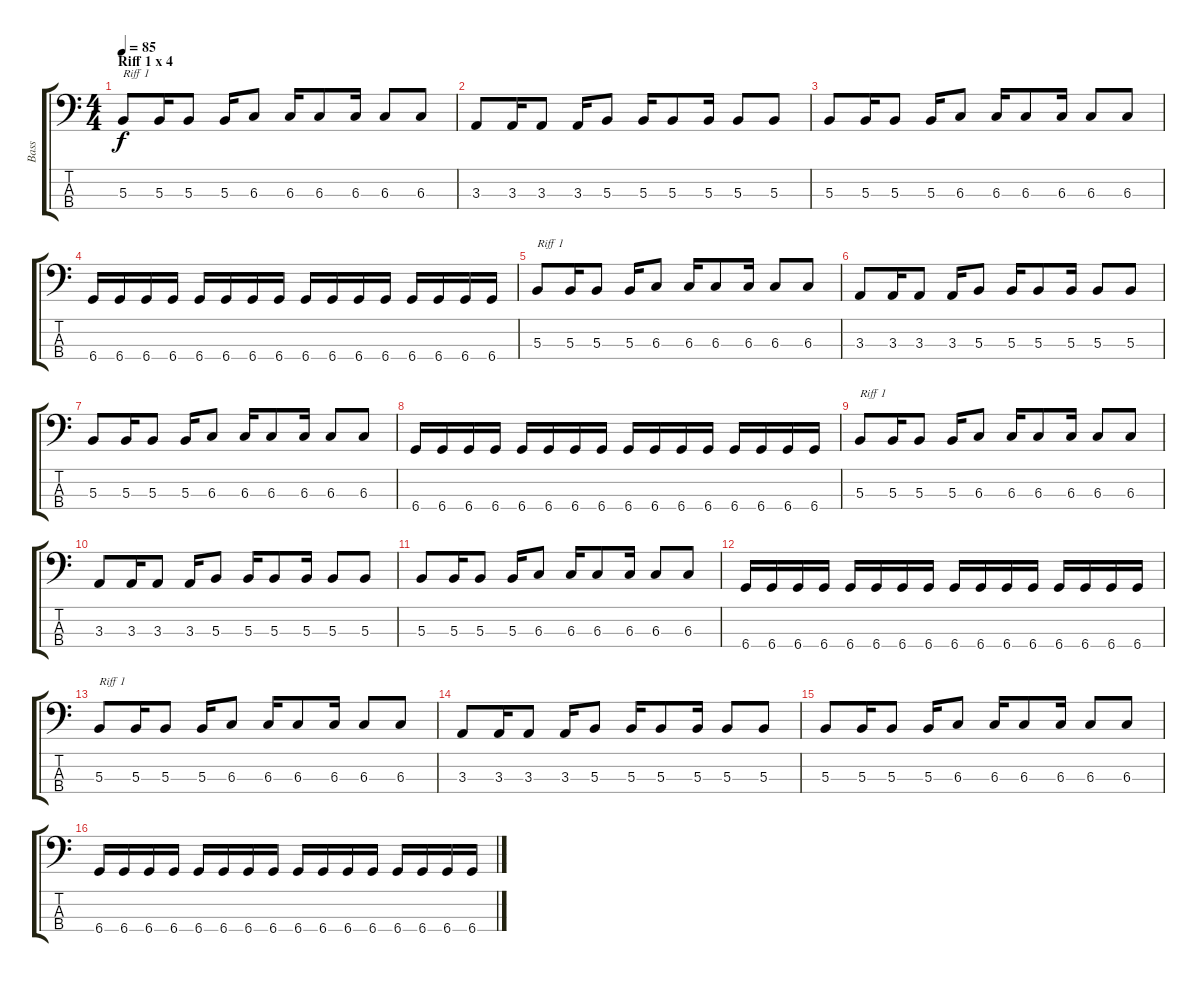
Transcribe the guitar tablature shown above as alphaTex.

\track ("Bass" "Bass") {instrument electricbassfinger}
\staff {score tabs}
\tuning (E2 B1 Gb1 Db1) {hide}
\ts (4 4)
\section ("" "Riff 1 x 4")
\tempo 85
\clef f4
\ks c
5.3.8{txt "Riff 1" dy f instrument electricbassfinger} 5.3.16 5.3.8 5.3.16 6.3.8 6.3.16 6.3.8 6.3.16 6.3.8 6.3.8 |
3.3.8 3.3.16 3.3.8 3.3.16 5.3.8 5.3.16 5.3.8 5.3.16 5.3.8 5.3.8 |
5.3.8 5.3.16 5.3.8 5.3.16 6.3.8 6.3.16 6.3.8 6.3.16 6.3.8 6.3.8 |
6.4.16 6.4.16 6.4.16 6.4.16 6.4.16 6.4.16 6.4.16 6.4.16 6.4.16 6.4.16 6.4.16 6.4.16 6.4.16 6.4.16 6.4.16 6.4.16 |
5.3.8{txt "Riff 1"} 5.3.16 5.3.8 5.3.16 6.3.8 6.3.16 6.3.8 6.3.16 6.3.8 6.3.8 |
3.3.8 3.3.16 3.3.8 3.3.16 5.3.8 5.3.16 5.3.8 5.3.16 5.3.8 5.3.8 |
5.3.8 5.3.16 5.3.8 5.3.16 6.3.8 6.3.16 6.3.8 6.3.16 6.3.8 6.3.8 |
6.4.16 6.4.16 6.4.16 6.4.16 6.4.16 6.4.16 6.4.16 6.4.16 6.4.16 6.4.16 6.4.16 6.4.16 6.4.16 6.4.16 6.4.16 6.4.16 |
5.3.8{txt "Riff 1"} 5.3.16 5.3.8 5.3.16 6.3.8 6.3.16 6.3.8 6.3.16 6.3.8 6.3.8 |
3.3.8 3.3.16 3.3.8 3.3.16 5.3.8 5.3.16 5.3.8 5.3.16 5.3.8 5.3.8 |
5.3.8 5.3.16 5.3.8 5.3.16 6.3.8 6.3.16 6.3.8 6.3.16 6.3.8 6.3.8 |
6.4.16 6.4.16 6.4.16 6.4.16 6.4.16 6.4.16 6.4.16 6.4.16 6.4.16 6.4.16 6.4.16 6.4.16 6.4.16 6.4.16 6.4.16 6.4.16 |
5.3.8{txt "Riff 1"} 5.3.16 5.3.8 5.3.16 6.3.8 6.3.16 6.3.8 6.3.16 6.3.8 6.3.8 |
3.3.8 3.3.16 3.3.8 3.3.16 5.3.8 5.3.16 5.3.8 5.3.16 5.3.8 5.3.8 |
5.3.8 5.3.16 5.3.8 5.3.16 6.3.8 6.3.16 6.3.8 6.3.16 6.3.8 6.3.8 |
6.4.16 6.4.16 6.4.16 6.4.16 6.4.16 6.4.16 6.4.16 6.4.16 6.4.16 6.4.16 6.4.16 6.4.16 6.4.16 6.4.16 6.4.16 6.4.16
